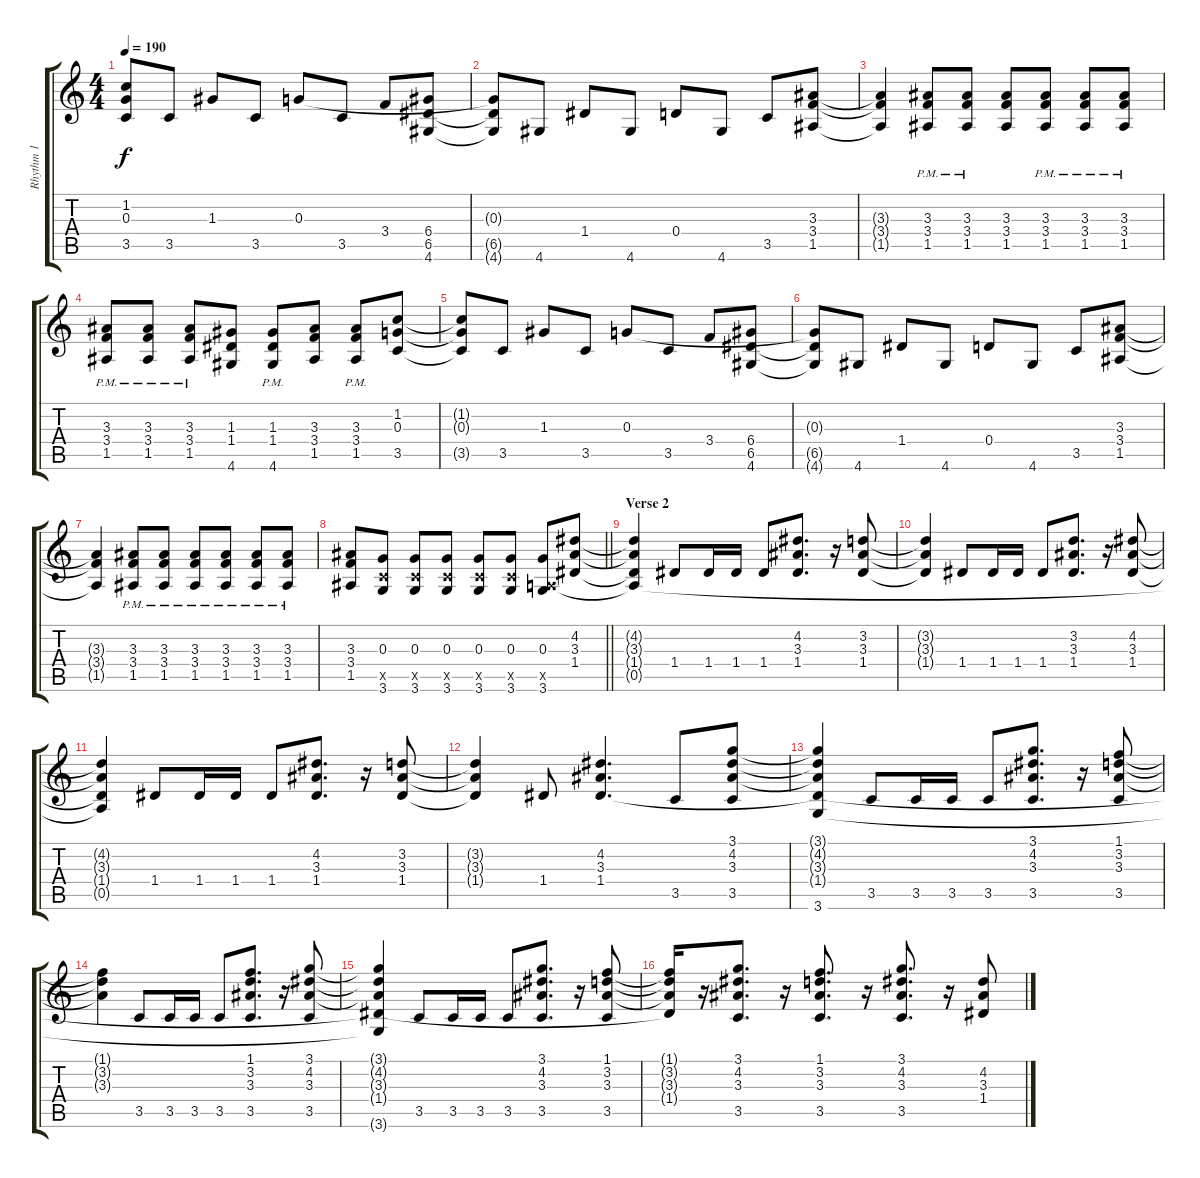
\track ("Rhythm 1" "Rhythm 1") {instrument electricguitarclean}
\staff {score tabs}
\tuning (E4 B3 G3 D3 A2 E2) {hide}
\ts (4 4)
\tempo 190
\clef g2
\ks c
(1.2{t} 0.3{t} 3.5{t}).8{dy f} 3.5.8 1.3.8 3.5.8 0.3.8 3.5.8 3.4.8 (6.4 6.5 4.6).8 |
(0.3{t} 6.5{t} 4.6{t}).8 4.6.8 1.4.8 4.6.8 0.4.8 4.6.8 3.5.8 (3.3 3.4 1.5).8 |
(3.3{t} 3.4{t} 1.5{t}).4 (3.3{pm} 3.4{pm} 1.5{pm}).8 (3.3{pm} 3.4{pm} 1.5{pm}).8 (3.3 3.4 1.5).8 (3.3{pm} 3.4{pm} 1.5{pm}).8 (3.3{pm} 3.4{pm} 1.5{pm}).8 (3.3{pm} 3.4{pm} 1.5{pm}).8 |
(3.3{pm} 3.4{pm} 1.5{pm}).8 (3.3{pm} 3.4{pm} 1.5{pm}).8 (3.3{pm} 3.4{pm} 1.5{pm}).8 (1.3 1.4 4.6).8 (1.3{pm} 1.4{pm} 4.6{pm}).8 (3.3 3.4 1.5).8 (3.3{pm} 3.4{pm} 1.5{pm}).8 (1.2 0.3 3.5).8 |
(1.2{t} 0.3{t} 3.5{t}).8 3.5.8 1.3.8 3.5.8 0.3.8 3.5.8 3.4.8 (6.4 6.5 4.6).8 |
(0.3{t} 6.5{t} 4.6{t}).8 4.6.8 1.4.8 4.6.8 0.4.8 4.6.8 3.5.8 (3.3 3.4 1.5).8 |
(3.3{t} 3.4{t} 1.5{t}).4 (3.3{pm} 3.4{pm} 1.5{pm}).8 (3.3{pm} 3.4{pm} 1.5{pm}).8 (3.3{pm} 3.4{pm} 1.5{pm}).8 (3.3{pm} 3.4{pm} 1.5{pm}).8 (3.3{pm} 3.4{pm} 1.5{pm}).8 (3.3{pm} 3.4{pm} 1.5{pm}).8 |
\barLineRight lightlight
(3.3 3.4 1.5).8 (0.3 3.5{x} 3.6).8 (0.3 3.5{x} 3.6).8 (0.3 3.5{x} 3.6).8 (0.3 3.5{x} 3.6).8 (0.3 3.5{x} 3.6).8 (0.3 0.5{x} 3.6).8 (4.2 3.3 1.4).8 |
\section ("" "Verse 2")
(4.2{t} 3.3{t} 1.4{t} 0.5{t}).4 1.4.8 1.4.16 1.4.16 1.4.8 (4.2 3.3 1.4).8{d} r.16 (3.2 3.3 1.4).8 |
(3.2{t} 3.3{t} 1.4{t}).4 1.4.8 1.4.16 1.4.16 1.4.8 (3.2 3.3 1.4).8{d} r.16 (4.2 3.3 1.4).8 |
(4.2{t} 3.3{t} 1.4{t} 0.5{t}).4 1.4.8 1.4.16 1.4.16 1.4.8 (4.2 3.3 1.4).8{d} r.16 (3.2 3.3 1.4).8 |
(3.2{t} 3.3{t} 1.4{t}).4 1.4.8 (4.2 3.3 1.4).4{d} 3.5.8 (3.1 4.2 3.3 3.5).8 |
(3.1{t} 4.2{t} 3.3{t} 1.4{t} 3.6).4 3.5.8 3.5.16 3.5.16 3.5.8 (3.1 4.2 3.3 3.5).8{d} r.16 (1.1 3.2 3.3 3.5).8 |
(1.1{t} 3.2{t} 3.3{t}).4 3.5.8 3.5.16 3.5.16 3.5.8 (1.1 3.2 3.3 3.5).8{d} r.16 (3.1 4.2 3.3 3.5).8 |
(3.1{t} 4.2{t} 3.3{t} 1.4{t} 3.6{t}).4 3.5.8 3.5.16 3.5.16 3.5.8 (3.1 4.2 3.3 3.5).8{d} r.16 (1.1 3.2 3.3 3.5).8 |
(1.1{t} 3.2{t} 3.3{t} 1.4{t}).16 r.16 (3.1 4.2 3.3 3.5).8{d} r.16 (1.1 3.2 3.3 3.5).8{d} r.16 (3.1 4.2 3.3 3.5).8{d} r.16 (4.2 3.3 1.4).8
